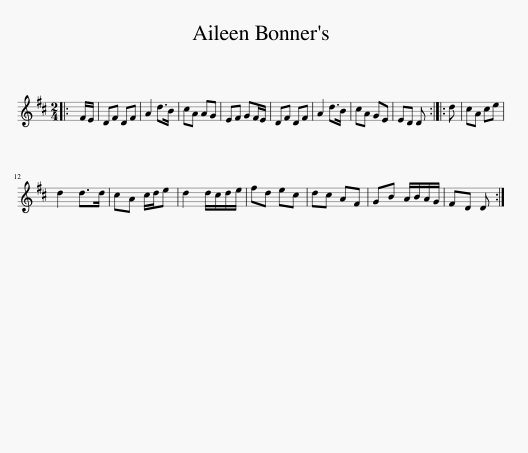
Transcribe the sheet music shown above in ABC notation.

X:1
L:1/8
M:2/4
I:linebreak $
K:D
V:1 treble
V:1
|: F/E/ | DF DF | A2 d>B | cA AG | EF GF/E/ | %5
 DF DF | A2 d>B | cA GE | ED D :: d | %10
 cA ce |$ d2 d>d | cA c/d/e | d2 d/c/d/e/ | fd ec | %15
 dc AF | GB A/B/A/G/ | FD D :| %18
